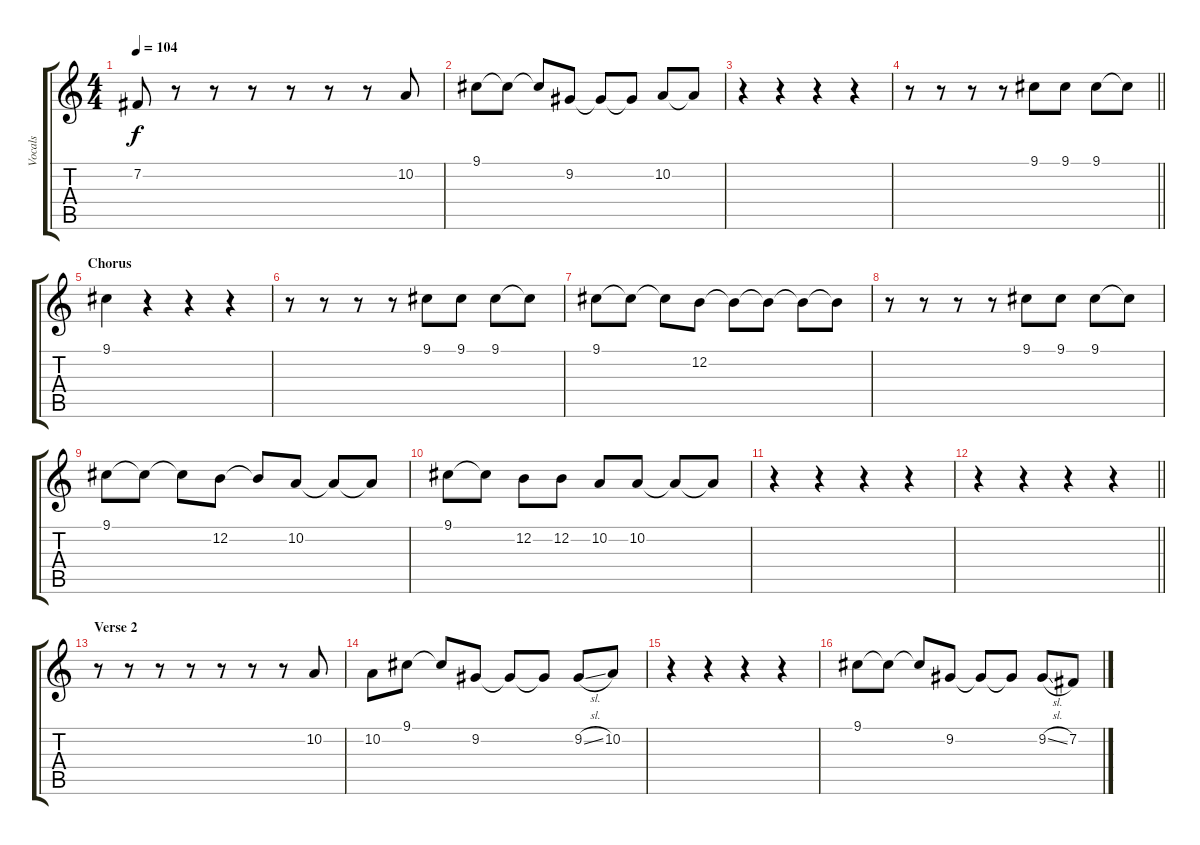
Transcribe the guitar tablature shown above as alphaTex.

\track ("Vocals" "Vocals") {instrument flute}
\staff {score tabs}
\tuning (E4 B3 G3 D3 A2 E2) {hide}
\ts (4 4)
\tempo 104
\clef g2
\ks c
7.2{t}.8{dy f} r.8 r.8 r.8 r.8 r.8 r.8 10.2.8 |
9.1.8 9.1{t}.8 9.1{t}.8 9.2.8 9.2{t}.8 9.2{t}.8 10.2.8 10.2{t}.8 |
r.4 r.4 r.4 r.4 |
\barLineRight lightlight
r.8 r.8 r.8 r.8 9.1.8 9.1.8 9.1.8 9.1{t}.8 |
\section ("" "Chorus")
9.1.4 r.4 r.4 r.4 |
r.8 r.8 r.8 r.8 9.1.8 9.1.8 9.1.8 9.1{t}.8 |
9.1.8 9.1{t}.8 9.1{t}.8 12.2.8 12.2{t}.8 12.2{t}.8 12.2{t}.8 12.2{t}.8 |
r.8 r.8 r.8 r.8 9.1.8 9.1.8 9.1.8 9.1{t}.8 |
9.1.8 9.1{t}.8 9.1{t}.8 12.2.8 12.2{t}.8 10.2.8 10.2{t}.8 10.2{t}.8 |
9.1.8 9.1{t}.8 12.2.8 12.2.8 10.2.8 10.2.8 10.2{t}.8 10.2{t}.8 |
r.4 r.4 r.4 r.4 |
\barLineRight lightlight
r.4 r.4 r.4 r.4 |
\section ("" "Verse 2")
r.8 r.8 r.8 r.8 r.8 r.8 r.8 10.2.8 |
10.2.8 9.1.8 9.1{t}.8 9.2.8 9.2{t}.8 9.2{t}.8 9.2{sl}.8 10.2.8 |
r.4 r.4 r.4 r.4 |
9.1.8 9.1{t}.8 9.1{t}.8 9.2.8 9.2{t}.8 9.2{t}.8 9.2{sl}.8 7.2.8
